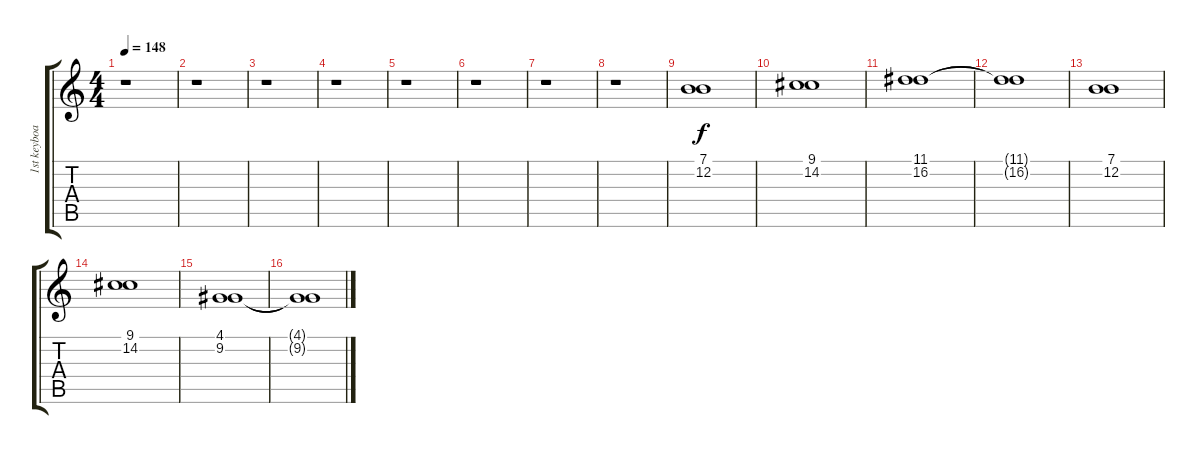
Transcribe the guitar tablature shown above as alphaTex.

\track ("1st keyboard" "1st keyboa") {instrument synthstrings1}
\staff {score tabs}
\tuning (E4 B3 G3 D3 A2 E2) {hide}
\ts (4 4)
\tempo 148
\clef g2
\ks c
r.1{dy f} |
r.1 |
r.1 |
r.1 |
r.1 |
r.1 |
r.1 |
r.1 |
(7.1 12.2).1 |
(9.1 14.2).1 |
(11.1 16.2).1 |
(11.1{t} 16.2{t}).1 |
(7.1 12.2).1 |
(9.1 14.2).1 |
(4.1 9.2).1 |
(4.1{t} 9.2{t}).1
